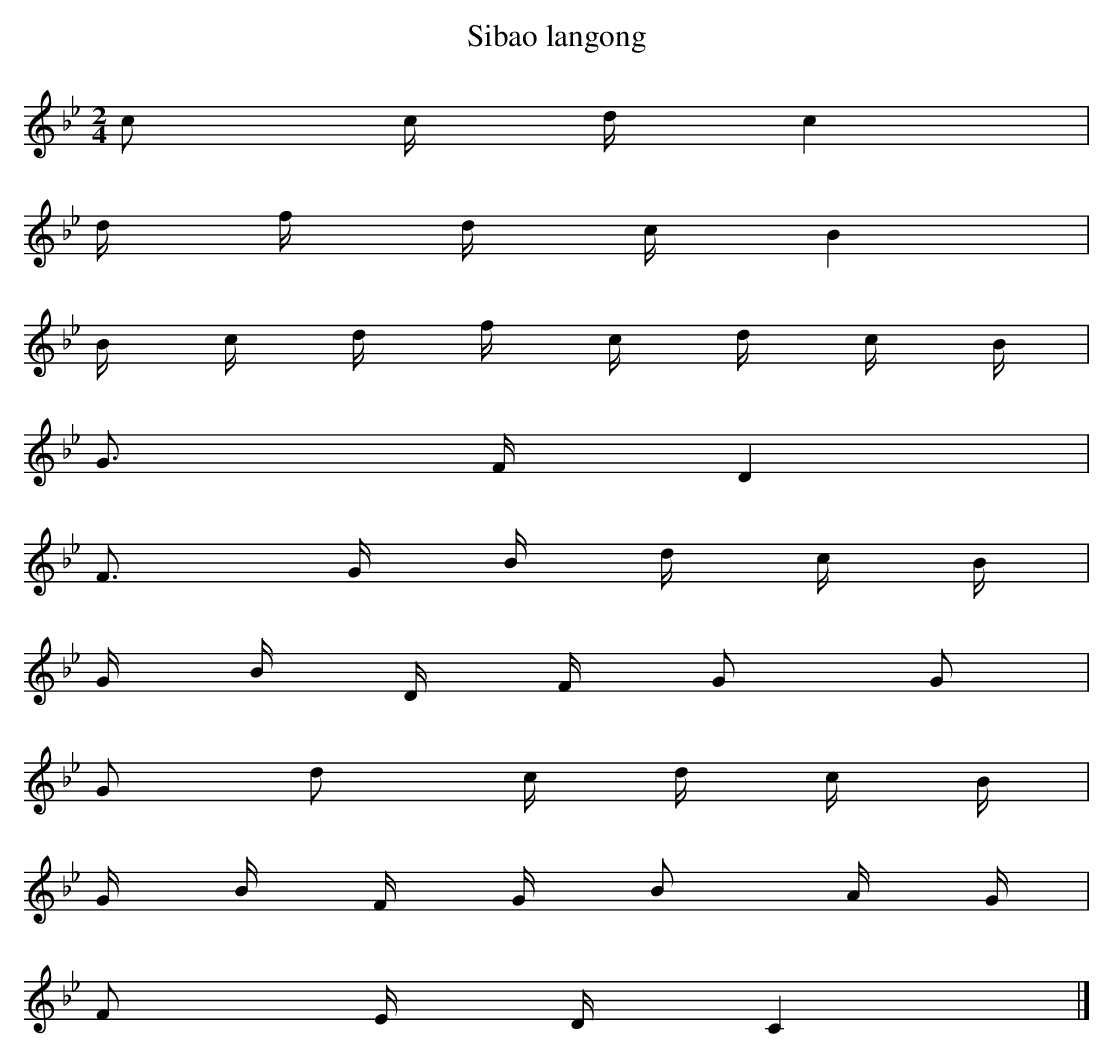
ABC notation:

X:1
T: Sibao langong
L: 1/16
M: 2/4
K: Bb
c2 c dc4 [I:setbarnb 1]|
d f d cB4 |
B c d f c d c B |
G2> F2D4 |
F2> G2 B d c B |
G B D F G2 G2 |
G2 d2 c d c B |
G B F G B2 A G |
F2 E DC4 |]
